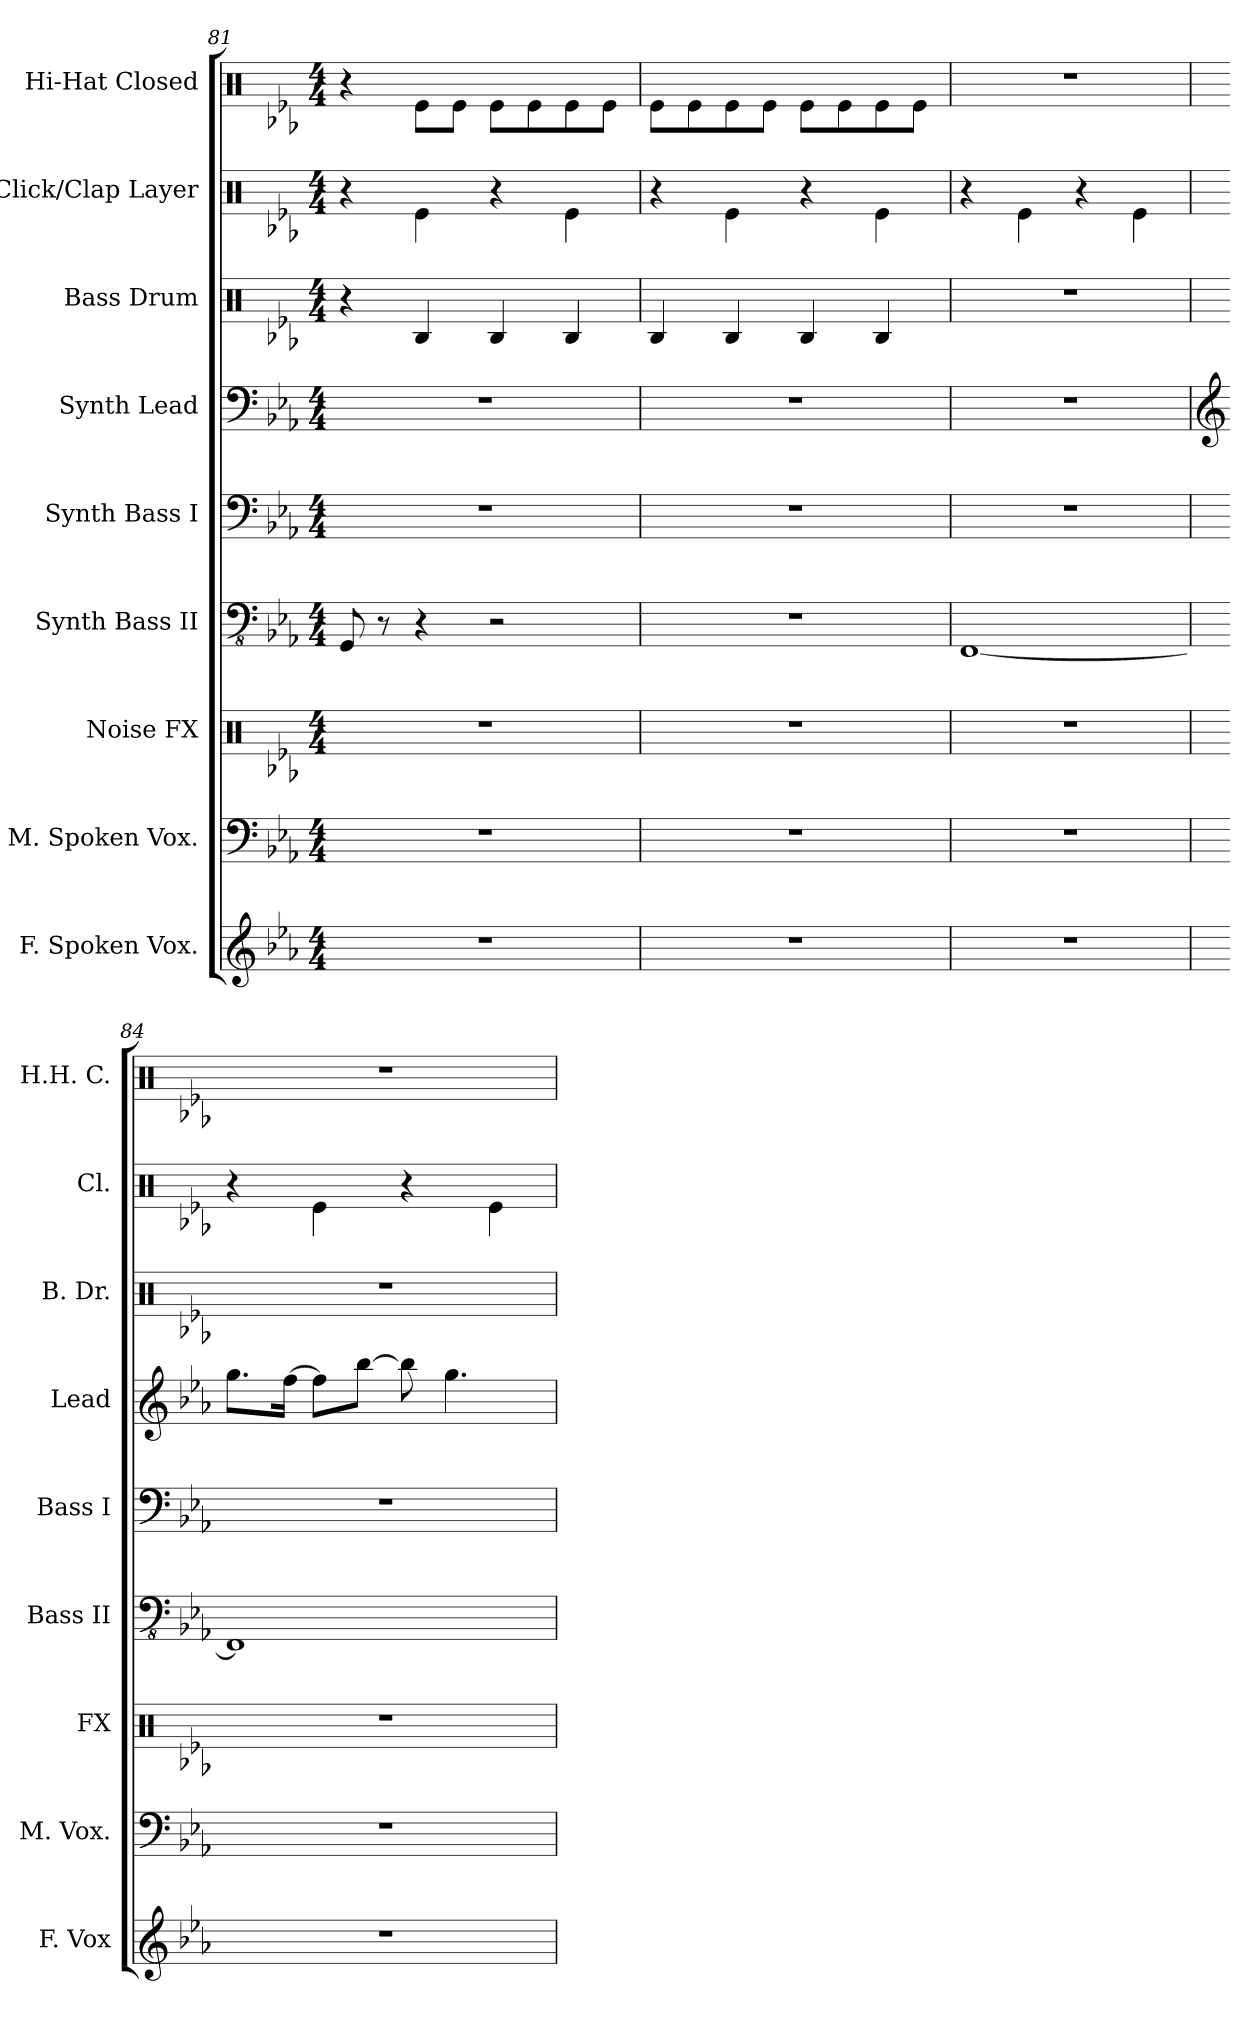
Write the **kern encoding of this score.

**kern	**kern	**kern	**kern	**kern	**kern	**kern	**kern	**kern
*part9	*part8	*part7	*part6	*part5	*part4	*part3	*part2	*part1
*staff9	*staff8	*staff7	*staff6	*staff5	*staff4	*staff3	*staff2	*staff1
*I"F. Spoken Vox.	*I"M. Spoken Vox.	*I"Noise FX	*I"Synth Bass II	*I"Synth Bass I	*I"Synth Lead	*I"Bass Drum	*I"Click/Clap Layer	*I"Hi-Hat Closed
*I'F. Vox	*I'M. Vox.	*I'FX	*I'Bass II	*I'Bass I	*I'Lead	*I'B. Dr.	*I'Cl.	*I'H.H. C.
*clefG2	*clefF4	*clefX	*clefFv4	*clefF4	*clefF4	*clefX	*clefX	*clefX
*	*	*	*ITrd7c12	*ITrd7c12	*	*	*	*
*k[b-e-a-]	*k[b-e-a-]	*k[b-e-a-]	*k[b-e-a-]	*k[b-e-a-]	*k[b-e-a-]	*k[b-e-a-]	*k[b-e-a-]	*k[b-e-a-]
*E-:	*E-:	*E-:	*E-:	*E-:	*E-:	*E-:	*E-:	*E-:
*M4/4	*M4/4	*M4/4	*M4/4	*M4/4	*M4/4	*M4/4	*M4/4	*M4/4
=81	=81	=81	=81	=81	=81	=81	=81	=81
1r	1r	1r	8GGGG/	1r	1r	4r	4r	4r
.	.	.	8r	.	.	.	.	.
.	.	.	4r	.	.	4RB/	4Re\	8Re\L
.	.	.	.	.	.	.	.	8Re\J
.	.	.	2r	.	.	4RB/	4r	8Re\L
.	.	.	.	.	.	.	.	8Re\
.	.	.	.	.	.	4RB/	4Re\	8Re\
.	.	.	.	.	.	.	.	8Re\J
=82	=82	=82	=82	=82	=82	=82	=82	=82
1r	1r	1r	1r	1r	1r	4RB/	4r	8Re\L
.	.	.	.	.	.	.	.	8Re\
.	.	.	.	.	.	4RB/	4Re\	8Re\
.	.	.	.	.	.	.	.	8Re\J
.	.	.	.	.	.	4RB/	4r	8Re\L
.	.	.	.	.	.	.	.	8Re\
.	.	.	.	.	.	4RB/	4Re\	8Re\
.	.	.	.	.	.	.	.	8Re\J
=83	=83	=83	=83	=83	=83	=83	=83	=83
1r	1r	1r	[1FFFF	1r	1r	1r	4r	1r
.	.	.	.	.	.	.	4Re\	.
.	.	.	.	.	.	.	4r	.
.	.	.	.	.	.	.	4Re\	.
=84	=84	=84	=84	=84	=84	=84	=84	=84
*	*	*	*	*	*clefG2	*	*	*
1r	1r	1r	1FFFF]	1r	8.gg\L	1r	4r	1r
.	.	.	.	.	[16ff\Jk	.	.	.
.	.	.	.	.	8ff\L]	.	4Re\	.
.	.	.	.	.	[8bb-\J	.	.	.
.	.	.	.	.	8bb-\]	.	4r	.
.	.	.	.	.	4.gg\	.	.	.
.	.	.	.	.	.	.	4Re\	.
=	=	=	=	=	=	=	=	=
*-	*-	*-	*-	*-	*-	*-	*-	*-
